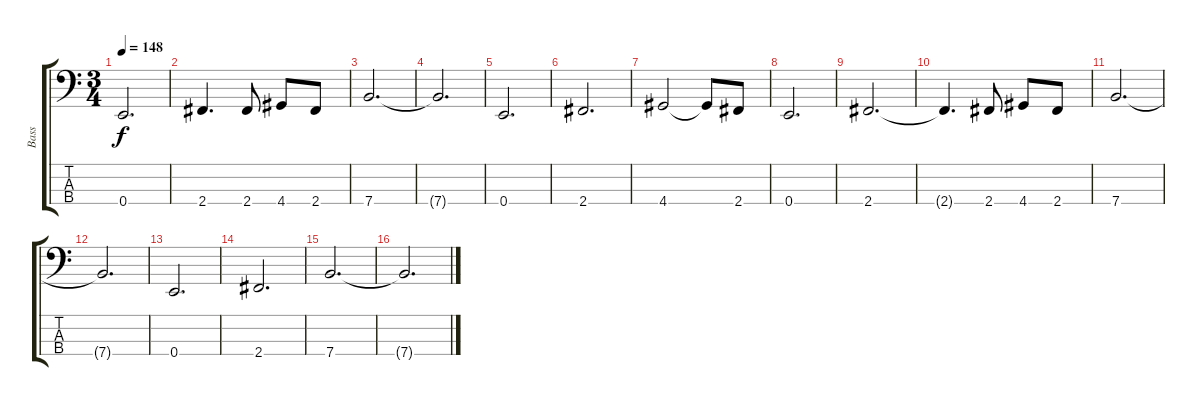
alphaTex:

\track ("Bass" "Bass") {instrument fretlessbass}
\staff {score tabs}
\tuning (G2 D2 A1 E1) {hide}
\ts (3 4)
\tempo 148
\clef f4
\ks c
0.4.2{d dy f} |
2.4.4{d} 2.4.8 4.4.8 2.4.8 |
7.4.2{d} |
7.4{t}.2{d} |
0.4.2{d} |
2.4.2{d} |
4.4.2 4.4{t}.8 2.4.8 |
0.4.2{d} |
2.4.2{d} |
2.4{t}.4{d} 2.4.8 4.4.8 2.4.8 |
7.4.2{d} |
7.4{t}.2{d} |
0.4.2{d} |
2.4.2{d} |
7.4.2{d} |
7.4{t}.2{d}
